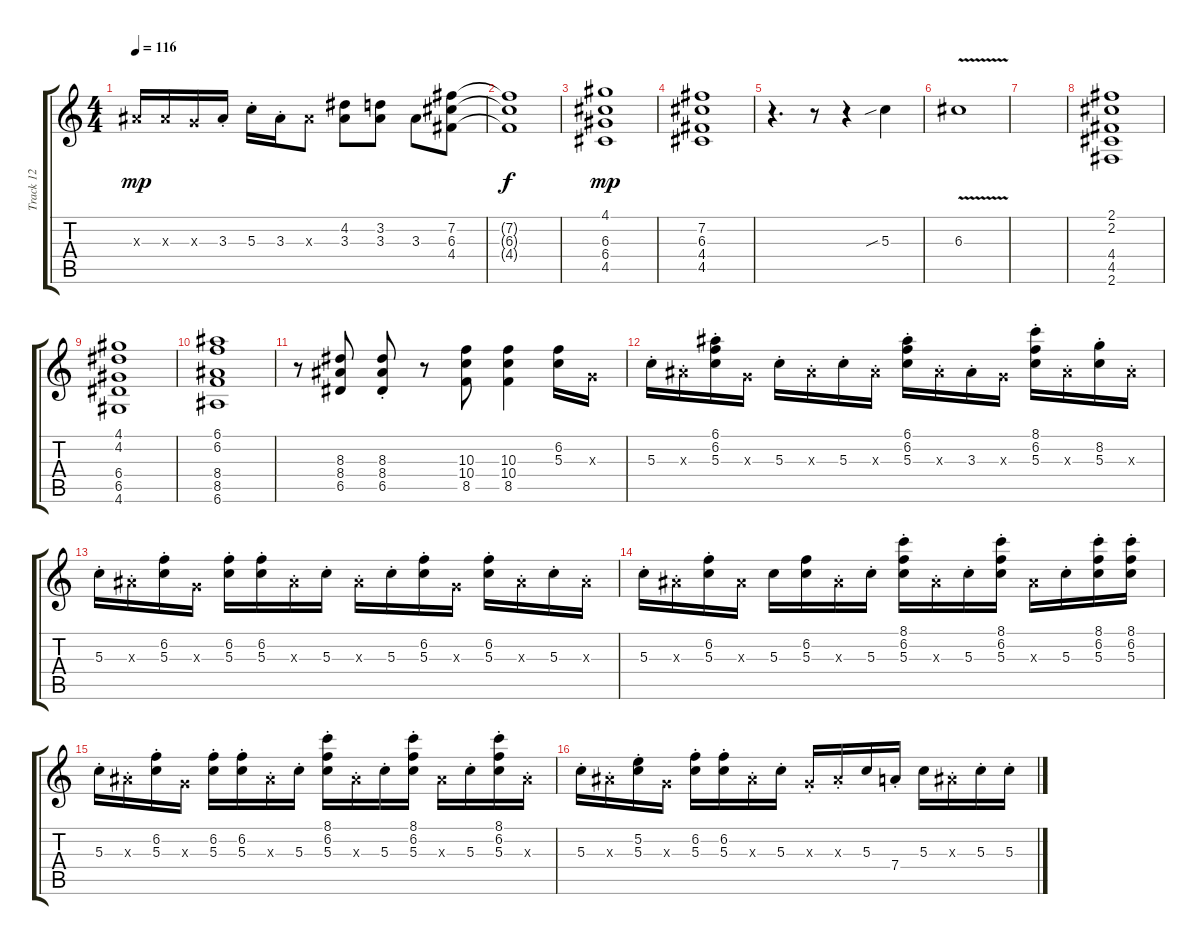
\track ("Track 12" "Track 12") {instrument electricguitarclean}
\staff {score tabs}
\tuning (E4 B3 G3 D3 A2 E2) {hide}
\ts (4 4)
\tempo 116
\clef g2
\ks c
3.3{x}.16{dy mp} 3.3{x}.16 0.3{x}.16 3.3{st}.16 5.3{st}.16 3.3{st}.16 3.3{x}.8 (4.2 3.3).8 (3.2 3.3).8 3.3.8 (7.2 6.3 4.4).8 |
(7.2{t} 6.3{t} 4.4{t}).1{dy f} |
(4.1 6.3 6.4 4.5).1{dy mp} |
(7.2 6.3 4.4 4.5).1 |
r.4{d instrument distortionguitar} r.8 r.4 5.3{sib}.4 |
6.3{v}.1 |
|
(2.1 2.2 4.4 4.5 2.6).1{instrument electricguitarclean} |
(4.1 4.2 6.4 6.5 4.6).1 |
(6.1 6.2 8.4 8.5 6.6).1 |
r.8 (8.3 8.4 6.5).8 (8.3{st} 8.4 6.5).8 r.8 (10.3 10.4 8.5).8 (10.3 10.4 8.5).4 (6.2 5.3).16{volume 16} 0.3{x}.16 |
5.3{st}.16 3.3{st x}.16 (6.1 6.2 5.3{st}).16 0.3{x}.16 5.3{st}.16 3.3{st x}.16 5.3{st}.16 3.3{st x}.16 (6.1 6.2 5.3{st}).16 3.3{st x}.16 3.3{st}.16 0.3{x}.16 (8.1 6.2 5.3{st}).16 3.3{st x}.16 (8.2 5.3{st}).16 3.3{st x}.16 |
5.3{st}.16 3.3{st x}.16 (6.2 5.3{st}).16 0.3{x}.16 (6.2 5.3{st}).16 (6.2 5.3{st}).16 3.3{st x}.16 5.3{st}.16 3.3{st x}.16 5.3{st}.16 (6.2 5.3{st}).16 0.3{x}.16 (6.2 5.3{st}).16 3.3{st x}.16 5.3{st}.16 3.3{st x}.16 |
5.3{st}.16 3.3{st x}.16 (6.2 5.3{st}).16 3.3{x}.16 5.3.16 (6.2 5.3).16 3.3{st x}.16 5.3{st}.16 (8.1 6.2 5.3{st}).16 3.3{st x}.16 5.3{st}.16 (8.1 6.2 5.3{st}).16 3.3{x}.16 5.3{st}.16 (8.1 6.2 5.3{st}).16 (8.1 6.2 5.3{st}).16 |
5.3{st}.16 3.3{st x}.16 (6.2{st} 5.3{st}).16 0.3{x}.16 (6.2 5.3{st}).16 (6.2 5.3{st}).16 3.3{st x}.16 5.3{st}.16 (8.1 6.2{st} 5.3{st}).16 3.3{st x}.16 5.3{st}.16 (8.1 6.2{st} 5.3).16 3.3{x}.16 5.3{st}.16 (8.1 6.2{st} 5.3{st}).16 3.3{st x}.16 |
5.3{st}.16 3.3{st x}.16 (5.2 5.3{st}).16 0.3{x}.16 (6.2 5.3{st}).16 (6.2 5.3{st}).16 3.3{st x}.16 5.3{st}.16 0.3{st x}.16 3.3{st x}.16 5.3.16 7.4{st}.16 5.3.16 3.3{st x}.16 5.3{st}.16 5.3{st}.16
